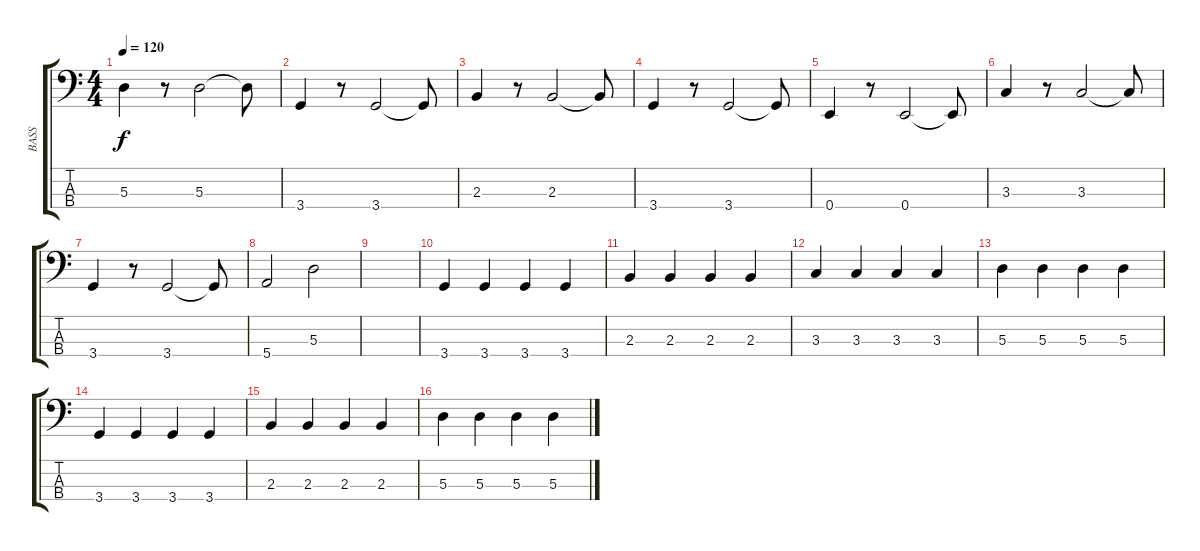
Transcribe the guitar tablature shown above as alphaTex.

\track ("BASS" "BASS") {instrument fretlessbass}
\staff {score tabs}
\tuning (G2 D2 A1 E1) {hide}
\ts (4 4)
\tempo 120
\clef f4
\ks c
5.3.4{dy f} r.8 5.3.2 5.3{t}.8 |
3.4.4 r.8 3.4.2 3.4{t}.8 |
2.3.4 r.8 2.3.2 2.3{t}.8 |
3.4.4 r.8 3.4.2 3.4{t}.8 |
0.4.4 r.8 0.4.2 0.4{t}.8 |
3.3.4 r.8 3.3.2 3.3{t}.8 |
3.4.4 r.8 3.4.2 3.4{t}.8 |
5.4.2 5.3.2 |
|
3.4.4 3.4.4 3.4.4 3.4.4 |
2.3.4 2.3.4 2.3.4 2.3.4 |
3.3.4 3.3.4 3.3.4 3.3.4 |
5.3.4 5.3.4 5.3.4 5.3.4 |
3.4.4 3.4.4 3.4.4 3.4.4 |
2.3.4 2.3.4 2.3.4 2.3.4 |
5.3.4 5.3.4 5.3.4 5.3.4
